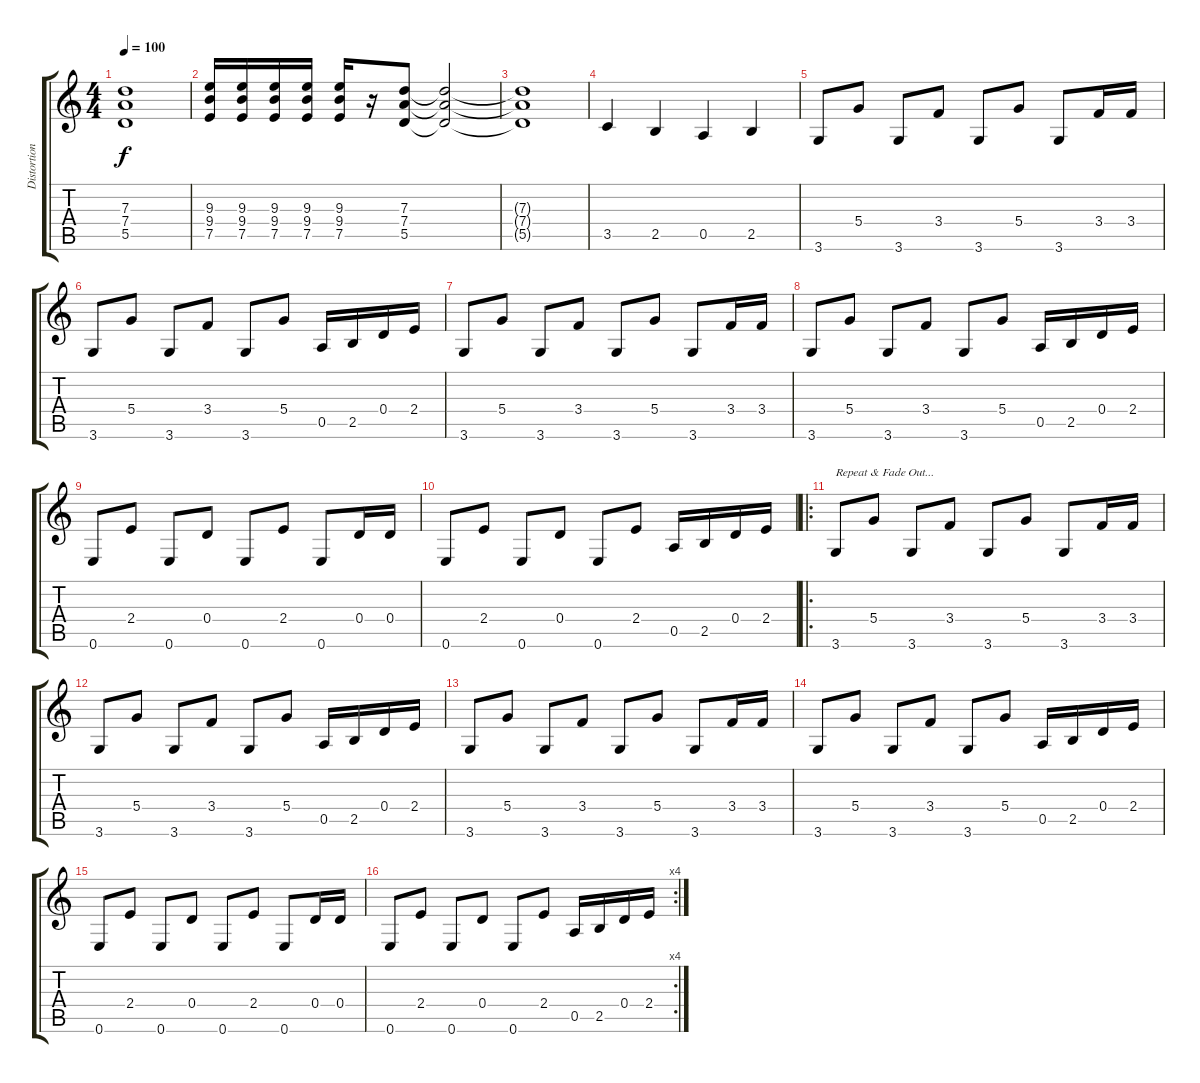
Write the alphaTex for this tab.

\track ("Distortion Gtr. 1" "Distortion") {instrument distortionguitar}
\staff {score tabs}
\tuning (E4 B3 G3 D3 A2 E2) {hide}
\ts (4 4)
\tempo 100
\clef g2
\ks c
(7.3{t} 7.4{t} 5.5{t}).1{dy f} |
(9.3 9.4 7.5).16 (9.3 9.4 7.5).16 (9.3 9.4 7.5).16 (9.3 9.4 7.5).16 (9.3 9.4 7.5).16 r.16 (7.3 7.4 5.5).8 (7.3{t} 7.4{t} 5.5{t}).2 |
(7.3{t} 7.4{t} 5.5{t}).1 |
3.5.4 2.5.4 0.5.4 2.5.4 |
3.6.8 5.4.8 3.6.8 3.4.8 3.6.8 5.4.8 3.6.8 3.4.16 3.4.16 |
3.6.8 5.4.8 3.6.8 3.4.8 3.6.8 5.4.8 0.5.16 2.5.16 0.4.16 2.4.16 |
3.6.8 5.4.8 3.6.8 3.4.8 3.6.8 5.4.8 3.6.8 3.4.16 3.4.16 |
3.6.8 5.4.8 3.6.8 3.4.8 3.6.8 5.4.8 0.5.16 2.5.16 0.4.16 2.4.16 |
0.6.8 2.4.8 0.6.8 0.4.8 0.6.8 2.4.8 0.6.8 0.4.16 0.4.16 |
0.6.8 2.4.8 0.6.8 0.4.8 0.6.8 2.4.8 0.5.16 2.5.16 0.4.16 2.4.16 |
\ro
3.6.8{txt "Repeat & Fade Out..."} 5.4.8 3.6.8 3.4.8 3.6.8 5.4.8 3.6.8 3.4.16 3.4.16 |
3.6.8 5.4.8 3.6.8 3.4.8 3.6.8 5.4.8 0.5.16 2.5.16 0.4.16 2.4.16 |
3.6.8 5.4.8 3.6.8 3.4.8 3.6.8 5.4.8 3.6.8 3.4.16 3.4.16 |
3.6.8 5.4.8 3.6.8 3.4.8 3.6.8 5.4.8 0.5.16 2.5.16 0.4.16 2.4.16 |
0.6.8 2.4.8 0.6.8 0.4.8 0.6.8 2.4.8 0.6.8 0.4.16 0.4.16 |
\rc 4
0.6.8 2.4.8 0.6.8 0.4.8 0.6.8 2.4.8 0.5.16 2.5.16 0.4.16 2.4.16
